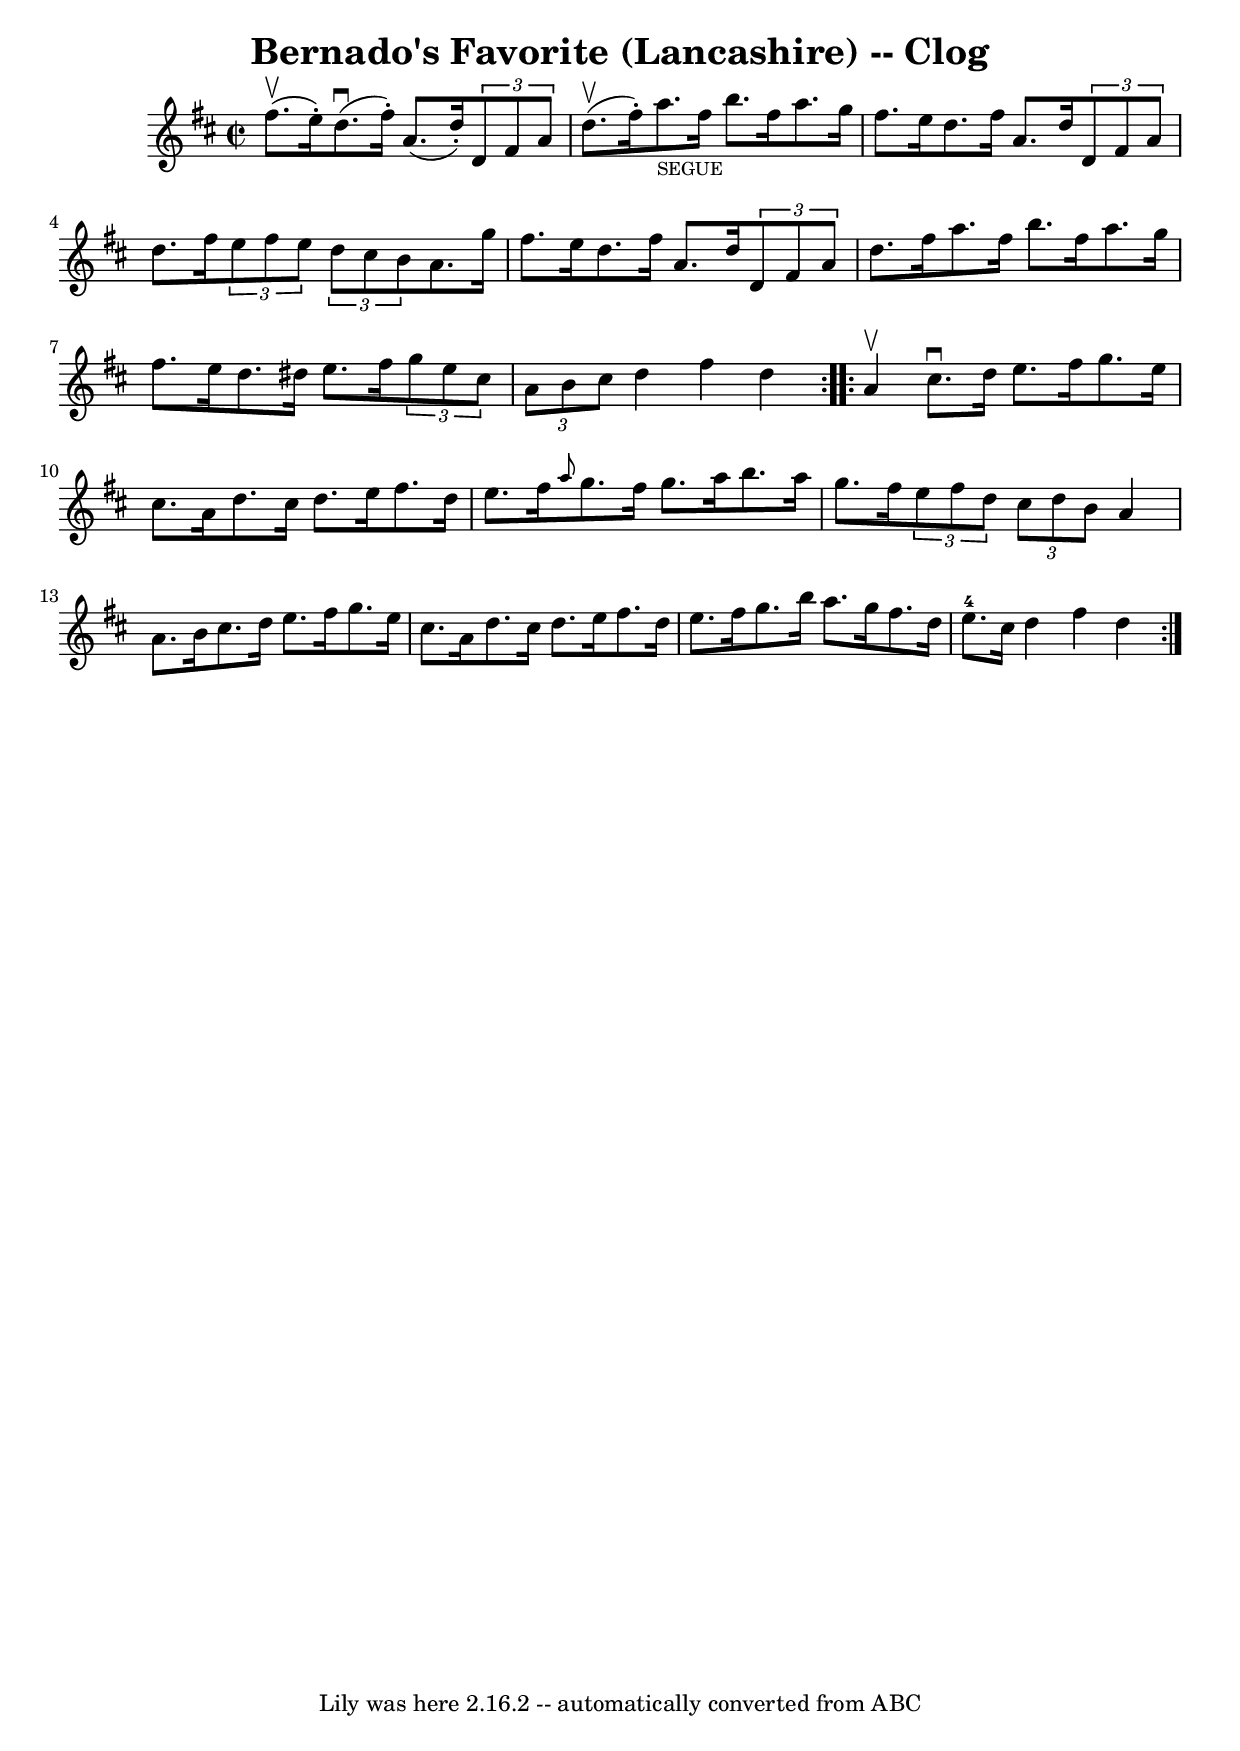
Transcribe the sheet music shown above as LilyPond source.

\version "2.7.40"
\include "Mammoth.ily"
\header {
	book = "Ryan's Mammoth Collection"
	crossRefNumber = "1"
	footnotes = "\\\\158 940"
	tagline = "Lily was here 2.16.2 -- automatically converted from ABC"
	title = "Bernado's Favorite (Lancashire) -- Clog"
}
voicedefault =  {
\set Score.defaultBarType = "empty"

\repeat volta 2 {
\override Staff.TimeSignature #'style = #'C
 \time 2/2 \key d \major fis''8.^\upbow(e''16 -.) |
 d''8. 
^\downbow(fis''16 -.) a'8. (d''16 -.)   \times 2/3 { d'8 fis'8 
 a'8  } d''8.^\upbow(fis''16 -.)   |
 a''8._\segue   
fis''16 b''8. fis''16 a''8. g''16 fis''8. e''16    |
   
 d''8. fis''16 a'8. d''16    \times 2/3 { d'8 fis'8 a'8  }   
d''8. fis''16    |
   \times 2/3 { e''8 fis''8 e''8  }   
\times 2/3 { d''8 cis''8 b'8  } a'8. g''16 fis''8. e''16    
|
 d''8. fis''16 a'8. d''16    \times 2/3 { d'8 fis'8   
 a'8  } d''8. fis''16    |
 a''8. fis''16 b''8. fis''16   
 a''8. g''16 fis''8. e''16    |
 d''8. dis''16 e''8.    
fis''16    \times 2/3 { g''8 e''8 cis''8  }   \times 2/3 { a'8 b'8 
 cis''8  }   |
 d''4 fis''4 d''4  }     \repeat volta 2 {   
a'4^\upbow |
 cis''8.^\downbow d''16 e''8. fis''16 g''8. 
 e''16 cis''8. a'16    |
 d''8. cis''16 d''8. e''16    
fis''8. d''16 e''8. fis''16    |
 \grace { a''8  } g''8.    
fis''16 g''8. a''16 b''8. a''16 g''8. fis''16    |
     
\times 2/3 { e''8 fis''8 d''8  }   \times 2/3 { cis''8 d''8 b'8 
 } a'4 a'8. b'16    |
 cis''8. d''16 e''8. fis''16   
 g''8. e''16 cis''8. a'16    |
 d''8. cis''16 d''8.    
e''16 fis''8. d''16 e''8. fis''16    |
 g''8. b''16    
a''8. g''16 fis''8. d''16 e''8.-4 cis''16    |
 d''4 
 fis''4 d''4  }   
}

\score{
    <<

	\context Staff="default"
	{
	    \voicedefault 
	}

    >>
	\layout {
	}
	\midi {}
}
